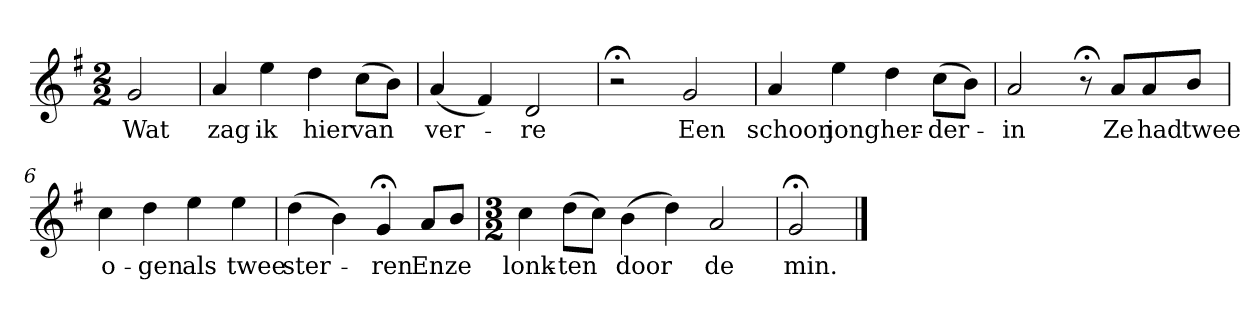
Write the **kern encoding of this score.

**kern	**text
*part1	*part1
*staff1	*staff1
*k[f#]	*
*G:	*
*M2/2	*
*MM120	*
=	=
2g	Wat
=1	=1
4a	zag
4ee	ik
4dd	hier
(8ccL	van
8bJ)	.
=2	=2
(4a	ver-
4f#)	.
2d	-re
=3	=3
2r;<	.
2g	Een
=4	=4
4a	schoon
4ee	jong
4dd	her-
(8ccL	-der-
8bJ)	.
=5	=5
2a	-in
8r;<	.
8aL	Ze
8a	had
8bJ	twee
=6	=6
4cc	o-
4dd	-gen
4ee	als
4ee	twee
=7	=7
(4dd	ster-
4b)	.
4g;<	-ren
8aL	En
8bJ	ze
=8	=8
*M3/2	*
4cc	lonk-
(8ddL	-ten
8ccJ)	.
(4b	door
4dd)	.
2a	de
=9	=9
2g;<	min.
==	==
*-	*-
